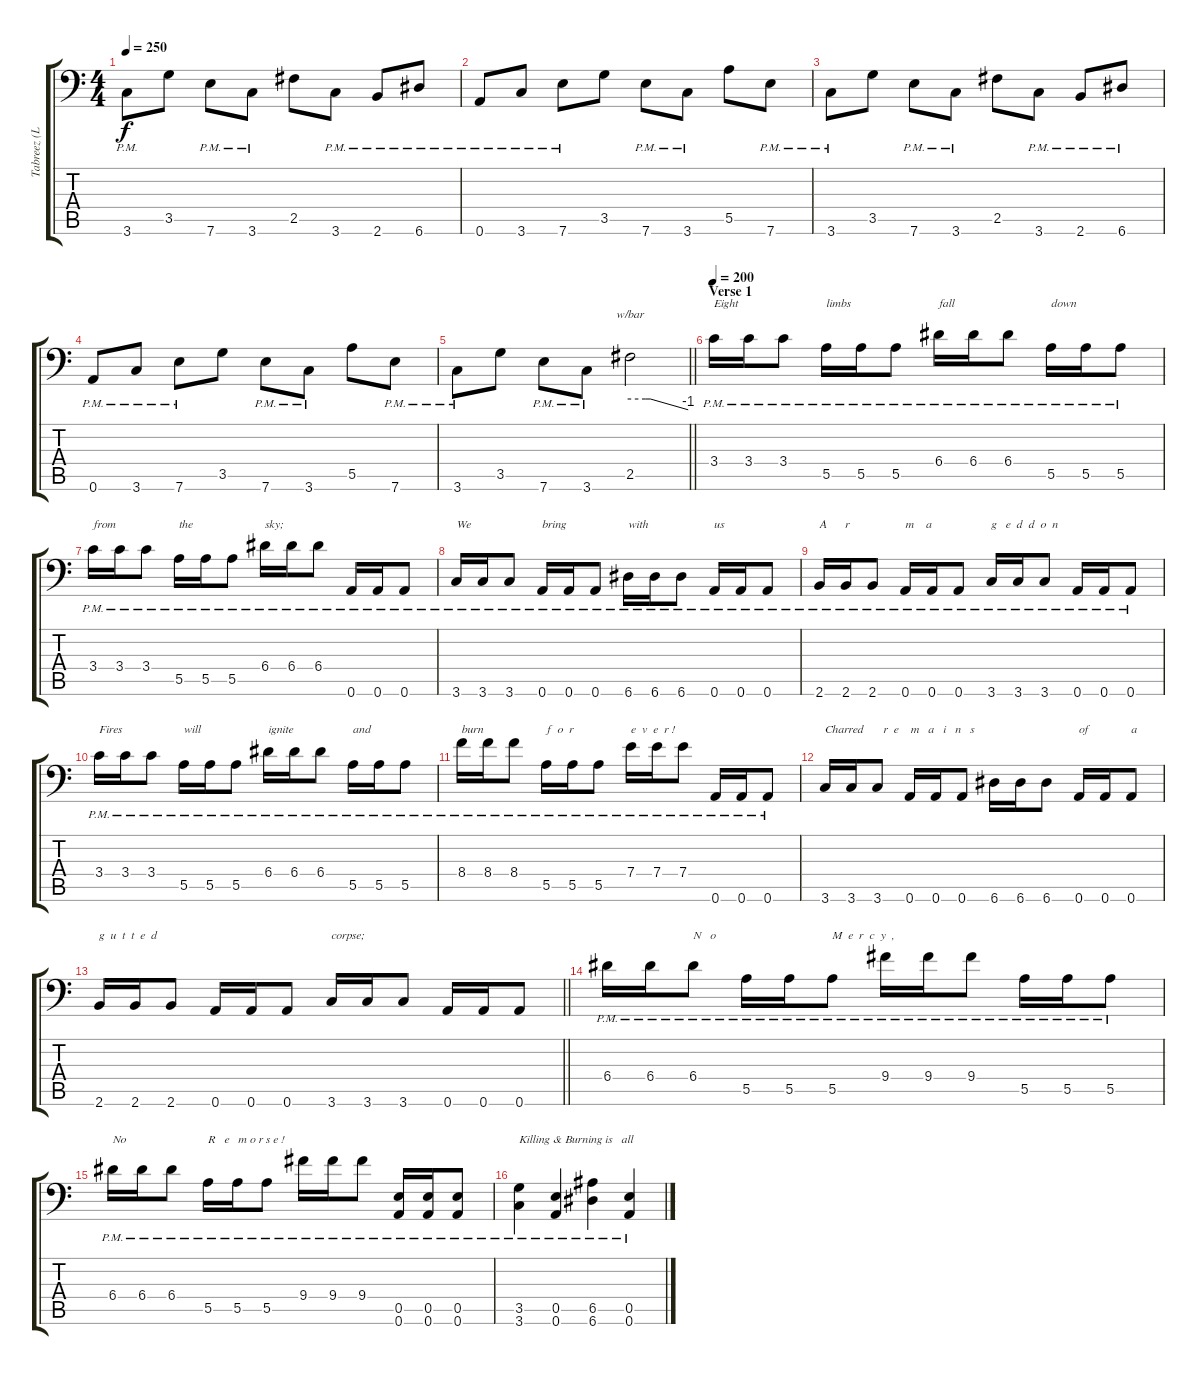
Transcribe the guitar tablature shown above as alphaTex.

\track ("Tabreez (Left)" "Tabreez (L") {instrument distortionguitar}
\staff {score tabs}
\tuning (B3 Gb3 D3 A2 E2 A1) {hide}
\ts (4 4)
\tempo 250
\clef f4
\ks c
3.6{pm}.8{dy f} 3.5.8 7.6{pm}.8 3.6{pm}.8 2.5.8 3.6{pm}.8 2.6{pm}.8 6.6{pm}.8 |
0.6{pm}.8 3.6{pm}.8 7.6{pm}.8 3.5.8 7.6{pm}.8 3.6{pm}.8 5.5.8 7.6{pm}.8 |
3.6{pm}.8 3.5.8 7.6{pm}.8 3.6{pm}.8 2.5.8 3.6{pm}.8 2.6{pm}.8 6.6{pm}.8 |
0.6{pm}.8 3.6{pm}.8 7.6{pm}.8 3.5.8 7.6{pm}.8 3.6{pm}.8 5.5.8 7.6{pm}.8 |
\barLineRight lightlight
3.6{pm}.8 3.5.8 7.6{pm}.8 3.6{pm}.8 2.5.2{tbe (custom default 0 0 16 0 21 0 60 -4)} |
\section ("" "Verse 1")
\tempo 200
3.4{pm}.16{txt "Eight "} 3.4{pm}.16 3.4{pm}.8 5.5{pm}.16{txt "limbs"} 5.5{pm}.16 5.5{pm}.8 6.4{pm}.16{txt "fall"} 6.4{pm}.16 6.4{pm}.8 5.5{pm}.16{txt "down"} 5.5{pm}.16 5.5{pm}.8 |
3.4{pm}.16{txt "from"} 3.4{pm}.16 3.4{pm}.8 5.5{pm}.16{txt "the"} 5.5{pm}.16 5.5{pm}.8 6.4{pm}.16{txt "sky;"} 6.4{pm}.16 6.4{pm}.8 0.6{pm}.16 0.6{pm}.16 0.6{pm}.8 |
3.6{pm}.16{txt "We "} 3.6{pm}.16 3.6{pm}.8 0.6{pm}.16{txt "bring"} 0.6{pm}.16 0.6{pm}.8 6.6{pm}.16{txt "with"} 6.6{pm}.16 6.6{pm}.8 0.6{pm}.16{txt "us"} 0.6{pm}.16 0.6{pm}.8 |
2.6{pm}.16{txt "A      r  "} 2.6{pm}.16 2.6{pm}.8 0.6{pm}.16{txt "m    a"} 0.6{pm}.16 0.6{pm}.8 3.6{pm}.16{txt "g   e  d  d  o  n"} 3.6{pm}.16 3.6{pm}.8 0.6{pm}.16 0.6{pm}.16 0.6{pm}.8 |
3.4{pm}.16{txt "Fires"} 3.4{pm}.16 3.4{pm}.8 5.5{pm}.16{txt "will"} 5.5{pm}.16 5.5{pm}.8 6.4{pm}.16{txt "ignite"} 6.4{pm}.16 6.4{pm}.8 5.5{pm}.16{txt "and"} 5.5{pm}.16 5.5{pm}.8 |
8.4{pm}.16{txt "burn"} 8.4{pm}.16 8.4{pm}.8 5.5{pm}.16{txt "f  o  r"} 5.5{pm}.16 5.5{pm}.8 7.4{pm}.16{txt "e  v  e  r !"} 7.4{pm}.16 7.4{pm}.8 0.6{pm}.16 0.6{pm}.16 0.6{pm}.8 |
3.6.16{txt "Charred"} 3.6.16 3.6.8{txt "  r  e    m   a   i   n   s"} 0.6.16 0.6.16 0.6.8 6.6.16 6.6.16 6.6.8 0.6.16{txt "of"} 0.6.16 0.6.8{txt "a"} |
\barLineRight lightlight
2.6.16{txt "g  u  t  t  e  d"} 2.6.16 2.6.8 0.6.16 0.6.16 0.6.8 3.6.16{txt "corpse;"} 3.6.16 3.6.8 0.6.16 0.6.16 0.6.8 |
6.4{pm}.16 6.4{pm}.16 6.4{pm}.8{txt "N   o "} 5.5{pm}.16 5.5{pm}.16 5.5{pm}.8{txt "M  e  r  c  y  ,"} 9.4{pm}.16 9.4{pm}.16 9.4{pm}.8 5.5{pm}.16 5.5{pm}.16 5.5{pm}.8 |
6.4{pm}.16{txt "No"} 6.4{pm}.16 6.4{pm}.8 5.5{pm}.16{txt "R   e   m o r s e !"} 5.5{pm}.16 5.5{pm}.8 9.4{pm}.16 9.4{pm}.16 9.4{pm}.8 (0.5{pm} 0.6{pm}).16 (0.5{pm} 0.6{pm}).16 (0.5{pm} 0.6{pm}).8 |
(3.5{pm} 3.6{pm}).4{txt "Killing & Burning is   all     "} (0.5{pm} 0.6{pm}).4 (6.5{pm} 6.6{pm}).4 (0.5{pm} 0.6{pm}).4
